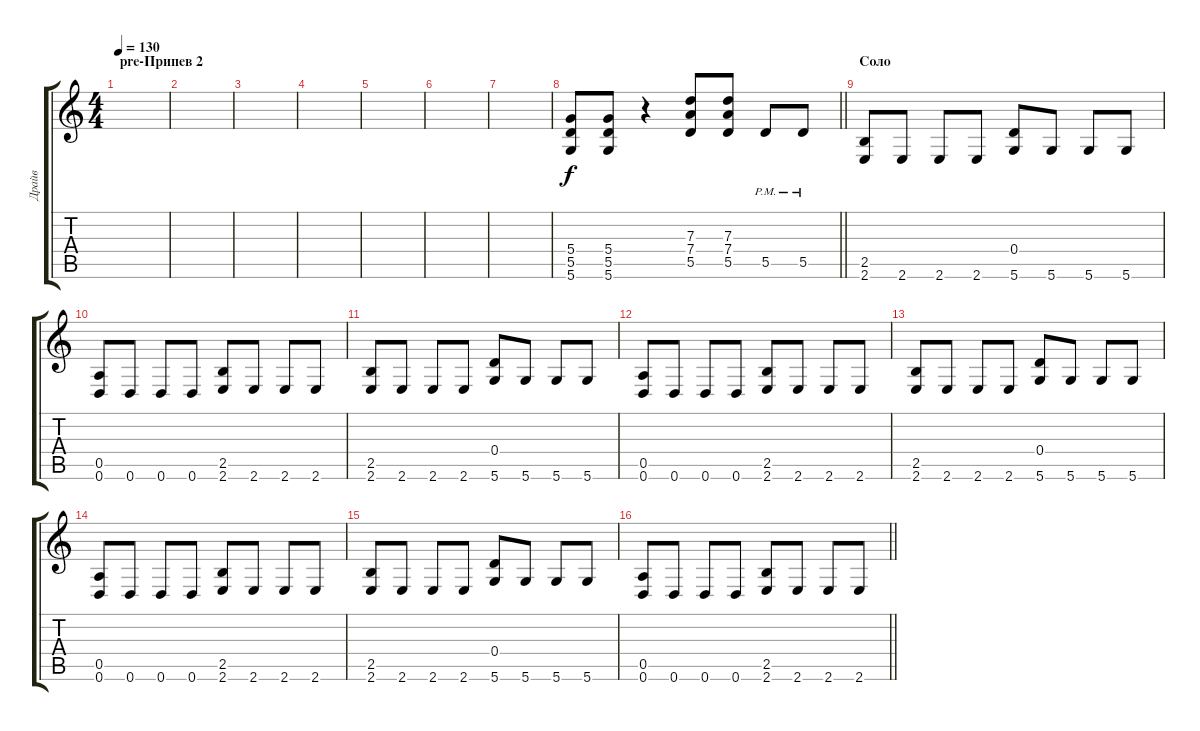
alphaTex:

\track ("Драйв" "Драйв") {instrument overdrivenguitar}
\staff {score tabs}
\tuning (E4 B3 G3 D3 A2 D2) {hide}
\ts (4 4)
\section ("" "pre-Припев 2")
\tempo 130
\clef g2
\ks c
|
|
|
|
|
|
|
\barLineRight lightlight
(5.4 5.5 5.6).8 (5.4 5.5 5.6).8 r.4 (7.3 7.4 5.5).8 (7.3 7.4 5.5).8 5.5{pm}.8 5.5{pm}.8 |
\section ("" "Соло")
(2.5 2.6).8 2.6.8 2.6.8 2.6.8 (0.4 5.6).8 5.6.8 5.6.8 5.6.8 |
(0.5 0.6).8 0.6.8 0.6.8 0.6.8 (2.5 2.6).8 2.6.8 2.6.8 2.6.8 |
(2.5 2.6).8 2.6.8 2.6.8 2.6.8 (0.4 5.6).8 5.6.8 5.6.8 5.6.8 |
(0.5 0.6).8 0.6.8 0.6.8 0.6.8 (2.5 2.6).8 2.6.8 2.6.8 2.6.8 |
(2.5 2.6).8 2.6.8 2.6.8 2.6.8 (0.4 5.6).8 5.6.8 5.6.8 5.6.8 |
(0.5 0.6).8 0.6.8 0.6.8 0.6.8 (2.5 2.6).8 2.6.8 2.6.8 2.6.8 |
(2.5 2.6).8 2.6.8 2.6.8 2.6.8 (0.4 5.6).8 5.6.8 5.6.8 5.6.8 |
\barLineRight lightlight
(0.5 0.6).8 0.6.8 0.6.8 0.6.8 (2.5 2.6).8 2.6.8 2.6.8 2.6.8
